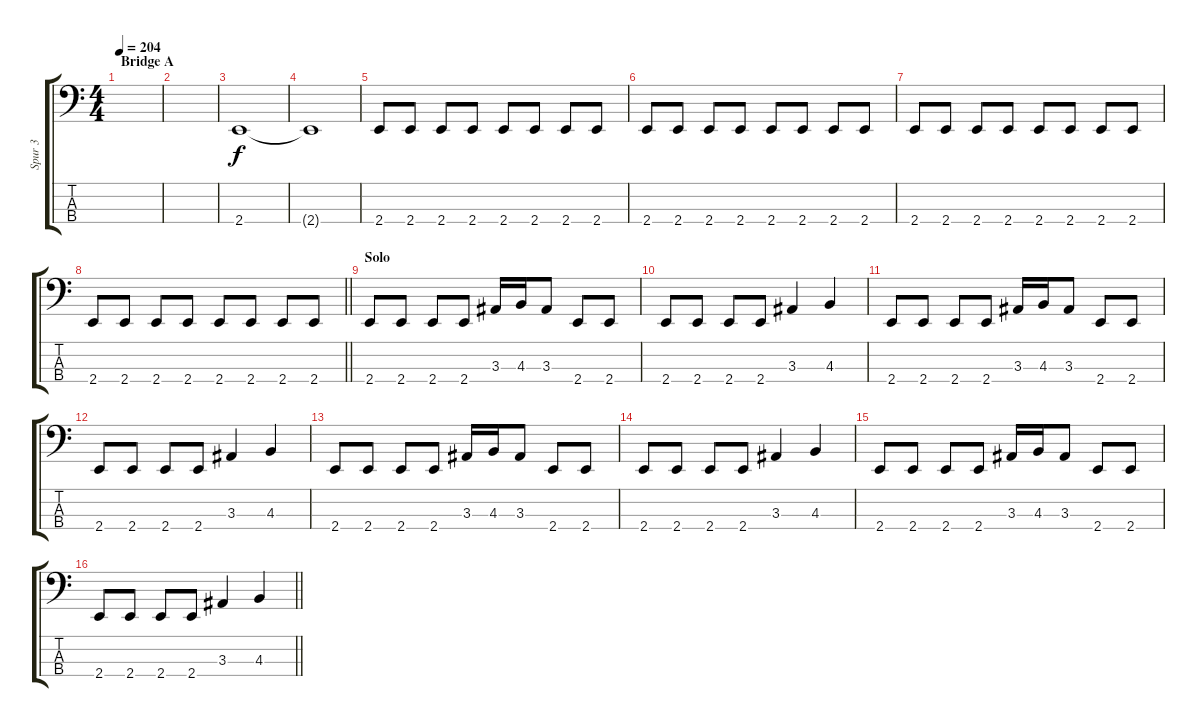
\track ("Spur 3" "Spur 3") {instrument electricbassfinger}
\staff {score tabs}
\tuning (F2 C2 G1 D1) {hide}
\ts (4 4)
\section ("" "Bridge A")
\tempo 204
\clef f4
\ks c
|
|
2.4.1 |
2.4{t}.1 |
2.4.8 2.4.8 2.4.8 2.4.8 2.4.8 2.4.8 2.4.8 2.4.8 |
2.4.8 2.4.8 2.4.8 2.4.8 2.4.8 2.4.8 2.4.8 2.4.8 |
2.4.8 2.4.8 2.4.8 2.4.8 2.4.8 2.4.8 2.4.8 2.4.8 |
\barLineRight lightlight
2.4.8 2.4.8 2.4.8 2.4.8 2.4.8 2.4.8 2.4.8 2.4.8 |
\section ("" "Solo")
2.4.8 2.4.8 2.4.8 2.4.8 3.3.16 4.3.16 3.3.8 2.4.8 2.4.8 |
2.4.8 2.4.8 2.4.8 2.4.8 3.3.4 4.3.4 |
2.4.8 2.4.8 2.4.8 2.4.8 3.3.16 4.3.16 3.3.8 2.4.8 2.4.8 |
2.4.8 2.4.8 2.4.8 2.4.8 3.3.4 4.3.4 |
2.4.8 2.4.8 2.4.8 2.4.8 3.3.16 4.3.16 3.3.8 2.4.8 2.4.8 |
2.4.8 2.4.8 2.4.8 2.4.8 3.3.4 4.3.4 |
2.4.8 2.4.8 2.4.8 2.4.8 3.3.16 4.3.16 3.3.8 2.4.8 2.4.8 |
\barLineRight lightlight
2.4.8 2.4.8 2.4.8 2.4.8 3.3.4 4.3.4
